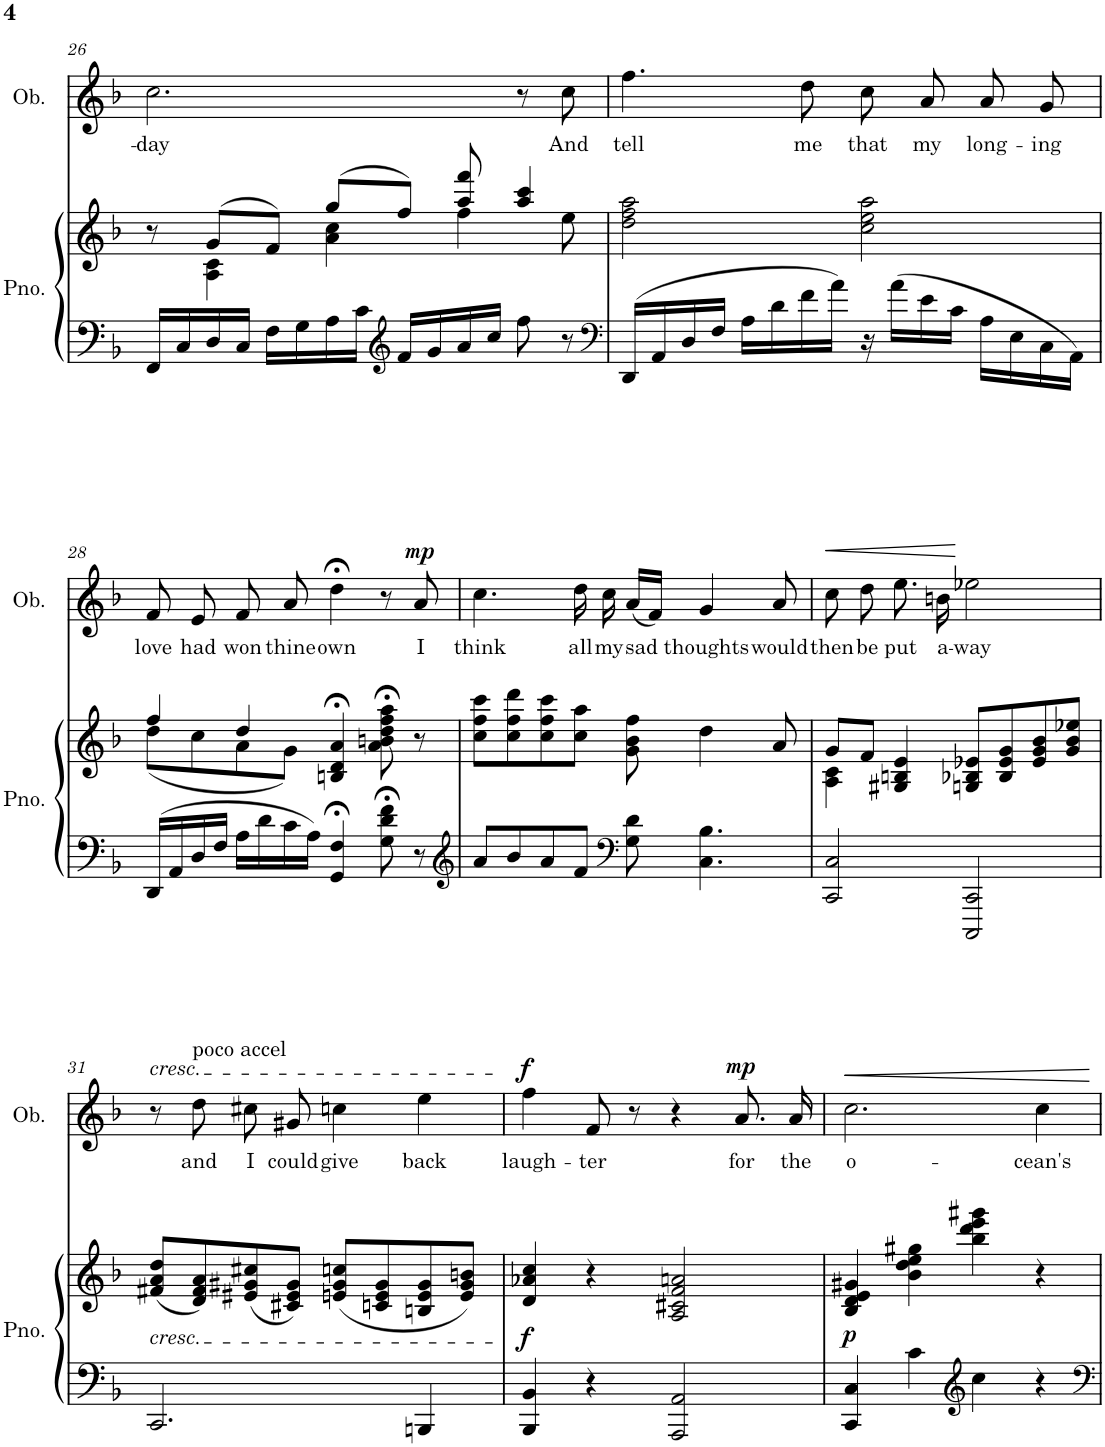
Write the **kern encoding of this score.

**kern	**kern	**dynam	**kern	**text	**dynam
*part2	*part2	*part2	*part1	*part1	*part1
*staff3	*staff2	*staff2/3	*staff1	*staff1	*staff1
*I"Piano	*	*	*I"Oboe	*	*
*I'Pno.	*	*	*I'Ob.	*	*
!!LO:PB:g=z
*clefF4	*clefG2	*	*clefG2	*	*
*k[b-]	*k[b-]	*	*k[b-]	*	*
*M4/4	*M4/4	*	*M4/4	*	*
=26	=26	=26	=26	=26	=26
*	*^	*	*	*	*
!	!	!	!	!	!LO:LY:b	!
16FF/LL	8r	8ryy	.	2.cc\	-day	.
16C/	.	.	.	.	.	.
16D/	(8g/L	4A\ 4c\	.	.	.	.
16C/JJ	.	.	.	.	.	.
16F\LL	8f/J)	.	.	.	.	.
16G\	.	.	.	.	.	.
16A\	(8gg/L	4a\ 4cc\	.	.	.	.
16c\JJ	.	.	.	.	.	.
*clefG2	*	*	*	*	*	*
16f/LL	8ff/J)	.	.	.	.	.
16g/	.	.	.	.	.	.
16a/	8aa/ 8fff/	4ff\	.	.	.	.
16cc/JJ	.	.	.	.	.	.
8ff\	4aa/ 4ccc/	.	.	8r	.	.
!	!	!	!	!	!LO:LY:b	!
8r	.	8ee\	.	8cc\	And	.
*	*v	*v	*	*	*	*
=27	=27	=27	=27	=27	=27
*clefF4	*	*	*	*	*
*	*^	*	*	*	*
!	!	!	!	!	!LO:LY:b	!
*	*v	*v	*	*	*	*
16DD/LL	2dd\ 2ff\ 2aa\	.	4.ff\	tell	.
16AA/	.	.	.	.	.
16D/	.	.	.	.	.
16F/JJ	.	.	.	.	.
16A\LL	.	.	.	.	.
16d\	.	.	.	.	.
!	!	!	!	!LO:LY:b	!
16f\	.	.	8dd\	me	.
16a\JJ	.	.	.	.	.
!	!	!	!	!LO:LY:b	!
16r	2cc\ 2ee\ 2aa\	.	8cc\	that	.
16a\LL	.	.	.	.	.
!	!	!	!	!LO:LY:b	!
16e\	.	.	8a/	my	.
16c\JJ	.	.	.	.	.
!	!	!	!	!LO:LY:b	!
16A\LL	.	.	8a/	long-	.
16E\	.	.	.	.	.
!	!	!	!	!LO:LY:b	!
16C\	.	.	8g/	-ing	.
16AA\JJ	.	.	.	.	.
!!LO:LB:g=z
=28	=28	=28	=28	=28	=28
*	*^	*	*	*	*
!	!	!	!	!	!LO:LY:b	!
16DD/LL	4ff/	(8dd\L	.	8f/	love	.
16AA/	.	.	.	.	.	.
!	!	!	!	!	!LO:LY:b	!
16D/	.	8cc\	.	8e/	had	.
16F/JJ	.	.	.	.	.	.
!	!	!	!	!	!LO:LY:b	!
16A\LL	4dd/	8a\	.	8f/	won	.
16d\	.	.	.	.	.	.
!	!	!	!	!	!LO:LY:b	!
16c\	.	8g\J)	.	8a/	thine	.
16A\JJ	.	.	.	.	.	.
!	!	!	!	!	!LO:LY:b	!
4GG/;< 4F/;<	4Bn/;< 4d/;< 4a/;<	2ryy	.	4dd;<\	own	.
8G\;< 8d\;< 8f\;<	8a\;< 8bn\;< 8dd\;< 8ff\;< 8aa\;<	.	.	8r	.	.
!	!	!	!	!	!LO:LY:b	!LO:DY:a
8r	8r	.	.	8a/	I	mp
*	*v	*v	*	*	*	*
=29	=29	=29	=29	=29	=29
*clefG2	*	*	*	*	*
!	!	!	!	!LO:LY:b	!
8a/L	8cc\ 8ff\ 8ccc\L	.	4.cc\	think	.
8b-/	8cc\ 8ff\ 8ddd\	.	.	.	.
8a/	8cc\ 8ff\ 8ccc\	.	.	.	.
!	!	!	!	!LO:LY:b	!
8f/J	8cc\ 8aa\J	.	16dd\	all	.
!	!	!	!	!LO:LY:b	!
.	.	.	16cc\	my	.
*clefF4	*	*	*	*	*
!	!	!	!	!LO:LY:b	!
8G\ 8d\	8g\ 8b-\ 8ff\	.	(16a/LL	sad	.
.	.	.	16f/JJ)	.	.
!	!	!	!	!LO:LY:b	!
4.C\ 4.B-\	4dd\	.	4g/	thoughts	.
!	!	!	!	!LO:LY:b	!
.	8a/	.	8a/	would	.
=30	=30	=30	=30	=30	=30
*	*^	*	*	*	*
!	!	!	!	!	!LO:LY:b	!LO:HP:b
2CC/ 2C/	8g/L	4A\ 4c\	.	8cc\	then	<
!	!	!	!	!	!LO:LY:b	!
.	8f/J	.	.	8dd\	be	.
!	!	!	!	!	!LO:LY:b	!
.	4G#X/ 4Bn/ 4e/	2.ryy	.	8.ee\	put	.
!	!	!	!	!	!LO:LY:b	!
.	.	.	.	16bn\	a-	.
!	!	!	!	!	!LO:LY:b	!
2CCC/ 2CC/	8Gn/ 8B-X/ 8e-X/L	.	.	2ee-X\	-way	[
.	8B-/ 8e-/ 8g/	.	.	.	.	.
.	8e-/ 8g/ 8b-/	.	.	.	.	.
.	8g/ 8b-/ 8ee-X/J	.	.	.	.	.
*	*v	*v	*	*	*	*
!!LO:LB:g=z
=31	=31	=31	=31	=31	=31
!	!	!	!LO:TX:a:i:t=cresc.	!	!
!	!LO:TX:b:i:t=cresc.	!	!	!	!
2.CC/	(8f#X/ 8a/ 8dd/L	.	8r	.	.
!	!	!	!LO:TX:a:t=poco accel	!	!
!	!	!	!	!LO:LY:b	!
.	8d/ 8f#/ 8a/)	.	8dd\	and	.
!	!	!	!	!LO:LY:b	!
.	(8e#X/ 8g#X/ 8cc#X/	.	8cc#X\	I	.
!	!	!	!	!LO:LY:b	!
.	8c#X/ 8e#/ 8g#/J)	.	8g#X/	could	.
!	!	!	!	!LO:LY:b	!
.	(8en/ 8g#/ 8ccn/L	.	4ccn\	give	.
.	8cn/ 8e/ 8g#/	.	.	.	.
!	!	!	!	!LO:LY:b	!
4BBBn/	8Bn/ 8e/ 8g#/	.	4ee\	back	.
.	8e/ 8g#/ 8bn/J)	.	.	.	.
=32	=32	=32	=32	=32	=32
!	!	!LO:DY:b	!	!LO:LY:b	!LO:DY:a
4BBB-/ 4BB-/	4d/ 4a-X/ 4cc/	f	4ff\	laugh-	f
!	!	!	!	!LO:LY:b	!
4r	4r	.	8f/	-ter	.
.	.	.	8r	.	.
2AAA/ 2AA/	2A/ 2c#X/ 2f/ 2an/	.	4r	.	.
!	!	!	!	!LO:LY:b	!LO:DY:a
.	.	.	8.a/	for	mp
!	!	!	!	!LO:LY:b	!
.	.	.	16a/	the	.
=33	=33	=33	=33	=33	=33
!	!	!LO:DY:b	!	!LO:LY:b	!LO:HP:b
4CC/ 4C/	4B-/ 4d/ 4e/ 4g#X/	p	2.cc\	o-	<
4c\	4b-\ 4dd\ 4ee\ 4gg#X\	.	.	.	.
*clefG2	*	*	*	*	*
4cc\	4bb-\ 4ddd\ 4eee\ 4ggg#X\	.	.	.	.
!	!	!	!	!LO:LY:b	!
4r	4r	.	4cc\	-cean's	.
.	.	.	.	.	[
=	=	=	=	=	=
*-	*-	*-	*-	*-	*-
